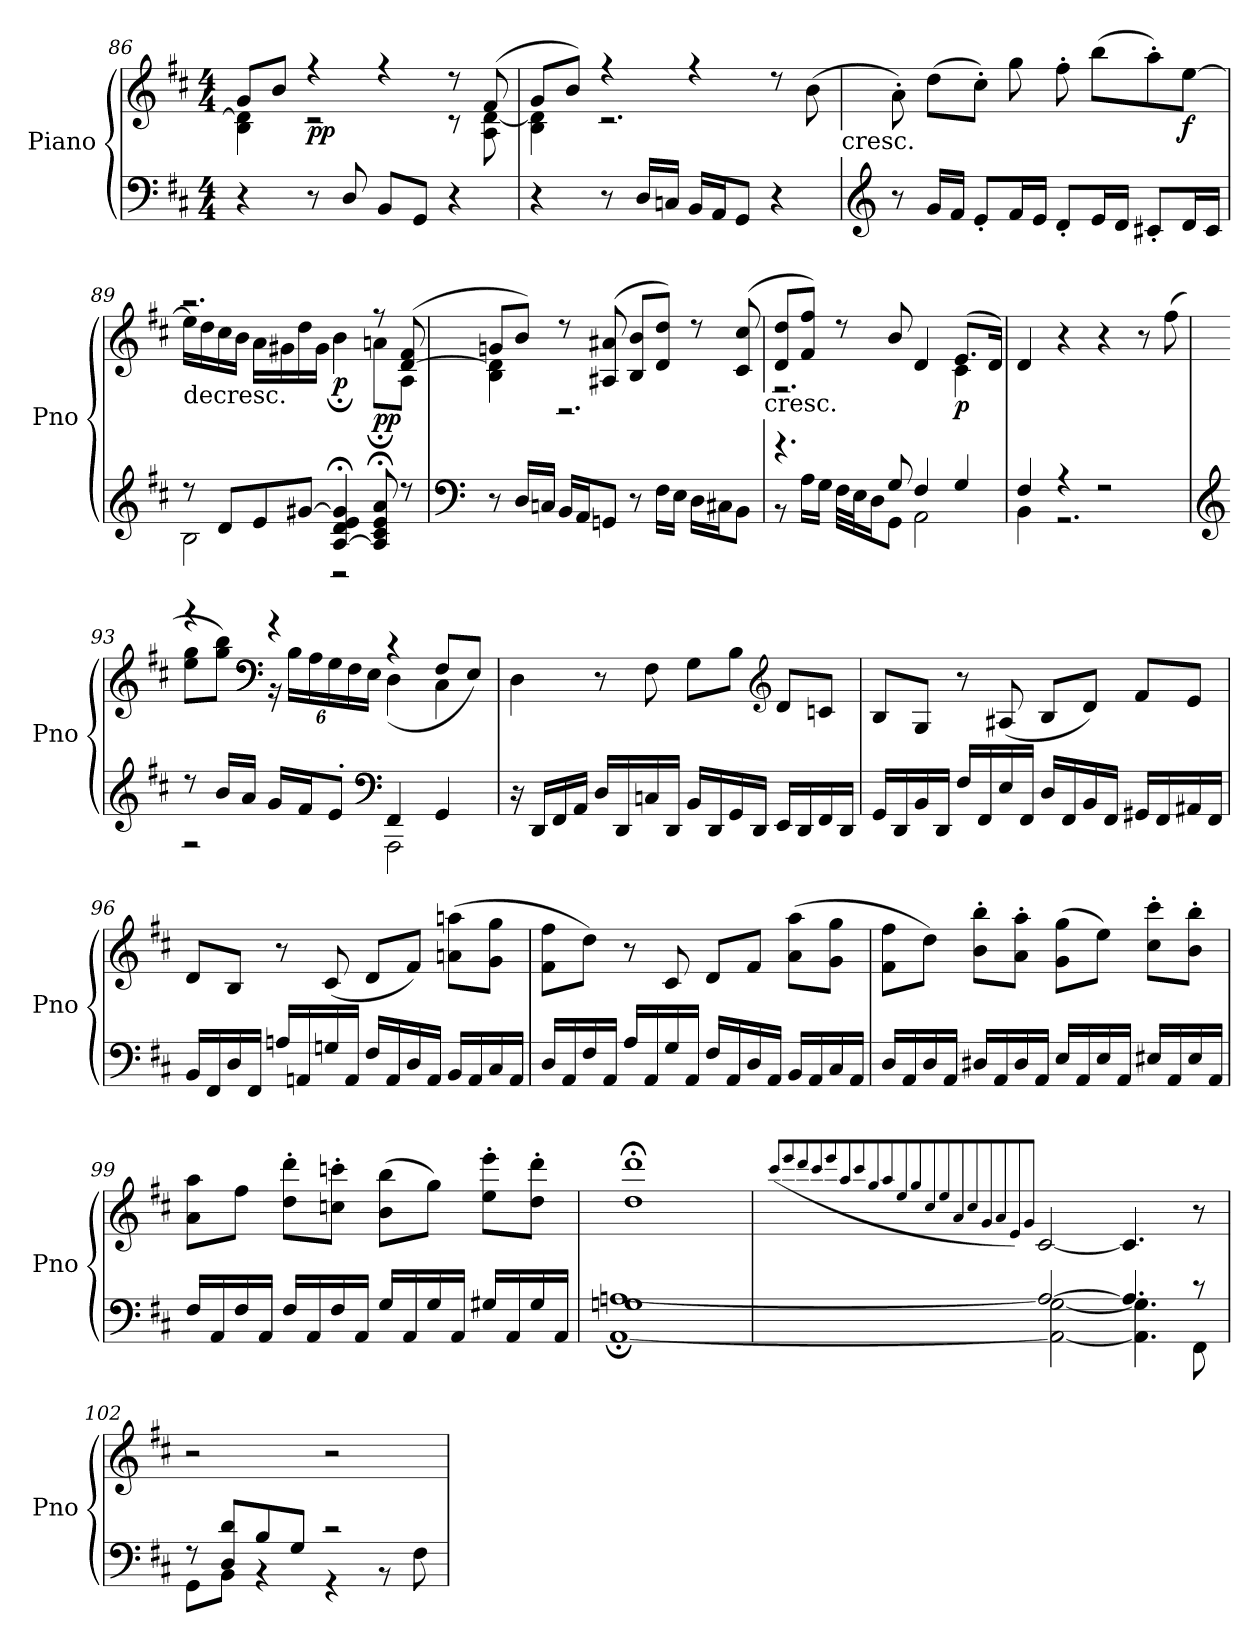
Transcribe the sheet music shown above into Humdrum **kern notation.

**kern	**kern	**dynam
*part1	*part1	*part1
*staff2	*staff1	*staff1/2
*I"Piano	*	*
*I'Pno	*	*
*clefF4	*clefG2	*
*k[f#c#]	*k[f#c#]	*
*M4/4	*M4/4	*
=86	=86	=86
*	*^	*
4r	8g/L	4B\ 4d\]	.
.	8b/J	.	.
!	!	!	!LO:DY:b
8r	4r	2r	pp
8D/	.	.	.
8BB/L	4r	.	.
8GG/J	.	.	.
4r	8r	8r	.
.	(>8f#/	8A\ [8d\	.
=87	=87	=87	=87
4r	8g/L	4B\ 4d\]	.
.	8b/J)	.	.
8r	4r	2.r	.
16D/LL	.	.	.
16Cn/JJ	.	.	.
16BB/LL	4r	.	.
16AA/J	.	.	.
8GG/J	.	.	.
4r	8r	.	.
.	(<8b\	.	.
*	*v	*v	*
!	!LO:TX:b:t=cresc.	!
=88	=88	=88
*clefG2	*	*
8r	8a'\)	.
16g/LL	(>8dd\L	.
16f#/JJ	.	.
8e'/L	8cc#'\J)	.
16f#/L	8gg\	.
16e/JJ	.	.
8d'/L	8ff#'\	.
16e/L	(>8bb\L	.
16d/JJ	.	.
8c#X'/L	8aa'\)	.
!	!	!LO:DY:b
16d/L	[8ee\J	f
16c#/JJ	.	.
!!LO:LB:g=z
=89	=89	=89
*^	*^	*
!	!	!LO:TX:b:t=decresc.	!	!
8r	2B\	2.r	16ee\LL]	.
.	.	.	16dd\	.
8d/L	.	.	16cc#\	.
.	.	.	16b\JJ	.
8e/	.	.	16a\LL	.
.	.	.	16g#X\	.
[8g#X/J	.	.	16dd\	.
.	.	.	16g#\JJ	.
!	!	!	!	!LO:DY:b
[4A/; 4d/; 4e/; 4g#/];	2r	.	4b;\	p
!	!	!	!	!LO:DY:b
8A/]; 8c#/; 8e/; 8a/;	.	8r	8an;\L	pp
8r	.	(>[8d/ 8f#/	8A\J	.
*v	*v	*	*	*
=90	=90	=90	=90
*clefF4	*	*	*
8r	8gn/L	4B\ 4d\]	.
16D/LL	8b/J)	.	.
16Cn/JJ	.	.	.
16BB/LL	8r	2.r	.
16AA/J	.	.	.
8GGn/J	(>8A#X/ 8a#X/	.	.
8r	8B/ 8b/L	.	.
16F#\LL	8d/ 8dd/J)	.	.
16E\JJ	.	.	.
16D\LL	8r	.	.
16C#X\J	.	.	.
(>8BB\J	(>8c#/ 8cc#/	.	.
!	!LO:TX:b:t=cresc.	!	!
=91	=91	=91	=91
*^	*	*	*
4.r	8r	8d/ 8dd/L	2.r	.
.	16A\LL	8f#/ 8ff#/J)	.	.
.	16G\JJ	.	.	.
.	32F#\LLL	8r	.	.
.	32E\J	.	.	.
.	16D\J	.	.	.
8G/	8GG\J	8b/	.	.
4F#/	2AA\	4d/	.	.
!	!	!	!	!LO:DY:b
4G/	.	(>8.e/L	4c#\	p
.	.	16d/Jk)	.	.
*	*	*v	*v	*
!!LO:LB:g=z
=92	=92	=92	=92
4F#/	4BB\	4d/	.
4r	2.r	4r	.
2r	.	4r	.
.	.	8r	.
.	.	(>8ff#\	.
=93	=93	=93	=93
*clefG2	*	*	*
*	*	*^	*
8r	2r	4r	8ee\ 8gg\L	.
16b/LL	.	.	8gg\ 8bb\J)	.
16a/JJ	.	.	.	.
*	*	*clefF4	*	*
*	*	*	*Xbrackettup	*
16g/LL	.	4r	24r	.
.	.	.	24B\LL	.
16f#/J	.	.	.	.
.	.	.	24A\	.
8e'/J	.	.	24G\	.
.	.	.	24F#\	.
.	.	.	24E\JJ	.
*clefF4	*	*	*	*
4FF#/	2AAA\	4r	(<4D\	.
4GG/	.	8F#/L	4C#\	.
.	.	8E/J)	.	.
*v	*v	*	*	*
*	*v	*v	*
=94	=94	=94
16r	4D\	.
16DD/LL	.	.
16FF#/	.	.
16AA/JJ	.	.
16D/LL	8r	.
16DD/	.	.
16Cn/	8F#\	.
16DD/JJ	.	.
16BB/LL	8G\L	.
16DD/	.	.
16GG/	8B\J	.
16DD/JJ	.	.
*	*clefG2	*
16EE/LL	8d/L	.
16DD/	.	.
16FF#/	8cn/J	.
16DD/JJ	.	.
!!LO:LB:g=z
=95	=95	=95
16GG/LL	8B/L	.
16DD/	.	.
16BB/	8G/J)	.
16DD/JJ	.	.
16F#/LL	8r	.
16FF#/	.	.
16E/	(<8A#X/	.
16FF#/JJ	.	.
16D/LL	8B/L	.
16FF#/	.	.
16BB/	8d/J)	.
16FF#/JJ	.	.
16GG#X/LL	8f#/L	.
16FF#/	.	.
16AA#X/	8e/J	.
16FF#/JJ	.	.
=96	=96	=96
16BB/LL	8d/L	.
16FF#/	.	.
16D/	8B/J	.
16FF#/JJ	.	.
16An/LL	8r	.
16AAn/	.	.
16Gn/	(<8c#/	.
16AA/JJ	.	.
16F#/LL	8d/L	.
16AA/	.	.
16D/	8f#/J)	.
16AA/JJ	.	.
16BB/LL	(>8an\ 8aan\L	.
16AA/	.	.
16C#/	8g\ 8gg\J	.
16AA/JJ	.	.
!!LO:PB:g=z
=97	=97	=97
16D/LL	8f#\ 8ff#\L	.
16AA/	.	.
16F#/	8dd\J)	.
16AA/JJ	.	.
16A/LL	8r	.
16AA/	.	.
16G/	8c#/	.
16AA/JJ	.	.
16F#/LL	8d/L	.
16AA/	.	.
16D/	8f#/J	.
16AA/JJ	.	.
16BB/LL	(>8a\ 8aa\L	.
16AA/	.	.
16C#/	8g\ 8gg\J	.
16AA/JJ	.	.
=98	=98	=98
16D/LL	8f#\ 8ff#\L	.
16AA/	.	.
16D/	8dd\J)	.
16AA/JJ	.	.
16D#X/LL	8b\' 8bb\'L	.
16AA/	.	.
16D#/	8a\' 8aa\'J	.
16AA/JJ	.	.
16E/LL	(>8g\ 8gg\L	.
16AA/	.	.
16E/	8ee\J)	.
16AA/JJ	.	.
16E#X/LL	8cc#\' 8ccc#\'L	.
16AA/	.	.
16E#/	8b\' 8bb\'J	.
16AA/JJ	.	.
!!LO:LB:g=z
=99	=99	=99
16F#/LL	8a\ 8aa\L	.
16AA/	.	.
16F#/	8ff#\J	.
16AA/JJ	.	.
16F#/LL	8dd\' 8ddd\'L	.
16AA/	.	.
16F#/	8ccn\' 8cccn\'J	.
16AA/JJ	.	.
16G/LL	(>8b\ 8bb\L	.
16AA/	.	.
16G/	8gg\J)	.
16AA/JJ	.	.
16G#X/LL	8ee\' 8eee\'L	.
16AA/	.	.
16G#/	8dd\' 8ddd\'J	.
16AA/JJ	.	.
=100	=100	=100
*^	*	*
1Gn	[1AA; [1An;	1dd; 1ddd;	.
=101	=101	=101	=101
.	.	(<8qccc#/L	.
.	.	8qeee/	.
.	.	8qddd/	.
.	.	8qccc#/	.
.	.	8qeee/	.
.	.	8qaa/	.
.	.	8qccc#/	.
.	.	8qgg/	.
.	.	8qaa/	.
.	.	8qee/	.
.	.	8qgg/	.
.	.	8qcc#/	.
.	.	8qee/	.
.	.	8qa/	.
.	.	8qcc#/	.
.	.	8qg/	.
.	.	8qa/	.
.	.	8qe/)	.
.	.	8qg/J	.
2A/_	2AA\_ [2G\	[2c#/	.
4.A/]	4.AA\] 4.G\]	4.c#/]	.
8r	8FF#\	8r	.
=102	=102	=102	=102
8r	8GG\L	2r	.
8D/ 8d/L	8BB\J	.	.
8B/	4r	.	.
8G/J	.	.	.
2r	4r	2r	.
.	8r	.	.
.	8F#\	.	.
*v	*v	*	*
=	=	=
*-	*-	*-
